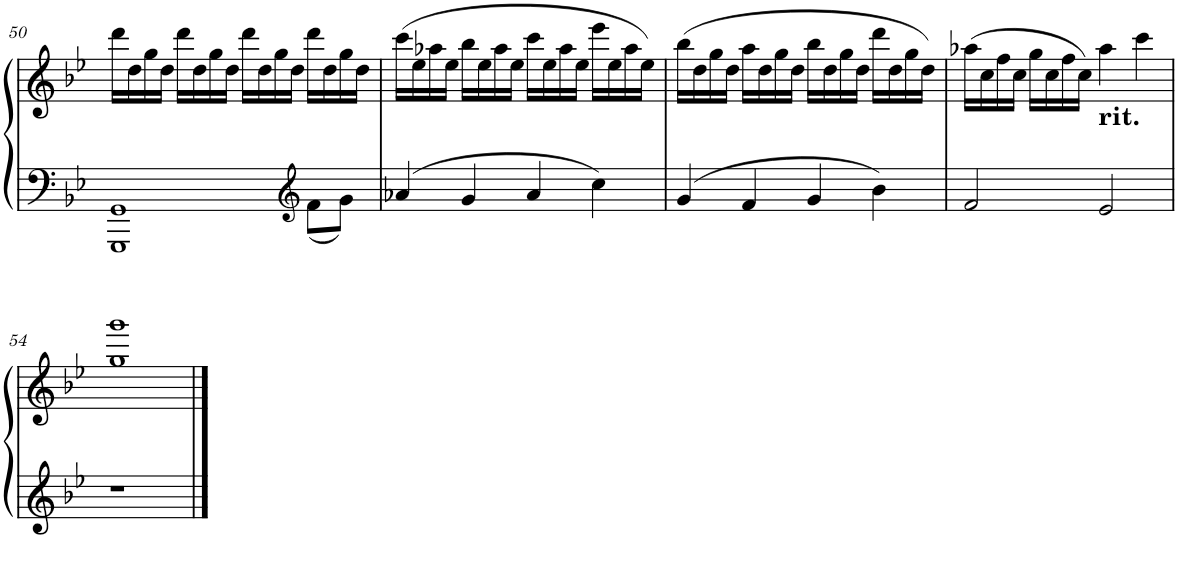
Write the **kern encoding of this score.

**kern	**kern
*part1	*part1
*staff2	*staff1
*I"Piano	*
*I'Pno.	*
!!LO:PB:g=z
*clefF4	*clefG2
*k[b-e-]	*k[b-e-]
*M4/4	*M4/4
=50	=50
*^	*
1GGG 1GG	2.ryy	16ddd\LL
.	.	16dd\
.	.	16gg\
.	.	16dd\JJ
.	.	16ddd\LL
.	.	16dd\
.	.	16gg\
.	.	16dd\JJ
.	.	16ddd\LL
.	.	16dd\
.	.	16gg\
.	.	16dd\JJ
*clefG2	*	*
.	8f\L	16ddd\LL
.	.	16dd\
.	8g\J	16gg\
.	.	16dd\JJ
*v	*v	*
=51	=51
4a-X/	(16ccc\LL
.	16ee-\
.	16aa-X\
.	16ee-\JJ
4g/	16bb-\LL
.	16ee-\
.	16aa-\
.	16ee-\JJ
4a-/	16ccc\LL
.	16ee-\
.	16aa-\
.	16ee-\JJ
4cc\	16eee-\LL
.	16ee-\
.	16aa-\
.	16ee-\JJ)
=52	=52
4g/	(16bb-\LL
.	16dd\
.	16gg\
.	16dd\JJ
4f/	16aa\LL
.	16dd\
.	16gg\
.	16dd\JJ
4g/	16bb-\LL
.	16dd\
.	16gg\
.	16dd\JJ
4b-\	16ddd\LL
.	16dd\
.	16gg\
.	16dd\JJ)
=53	=53
2f/	(16aa-X\LL
.	16cc\
.	16ff\
.	16cc\JJ
.	16gg\LL
.	16cc\
.	16ff\
.	16cc\JJ)
!	!LO:TX:b:B:t=rit.
2e-/	4aa-\
.	4ccc\
!!LO:LB:g=z
=54	=54
1r	1gg 1ggg
==	==
*-	*-
